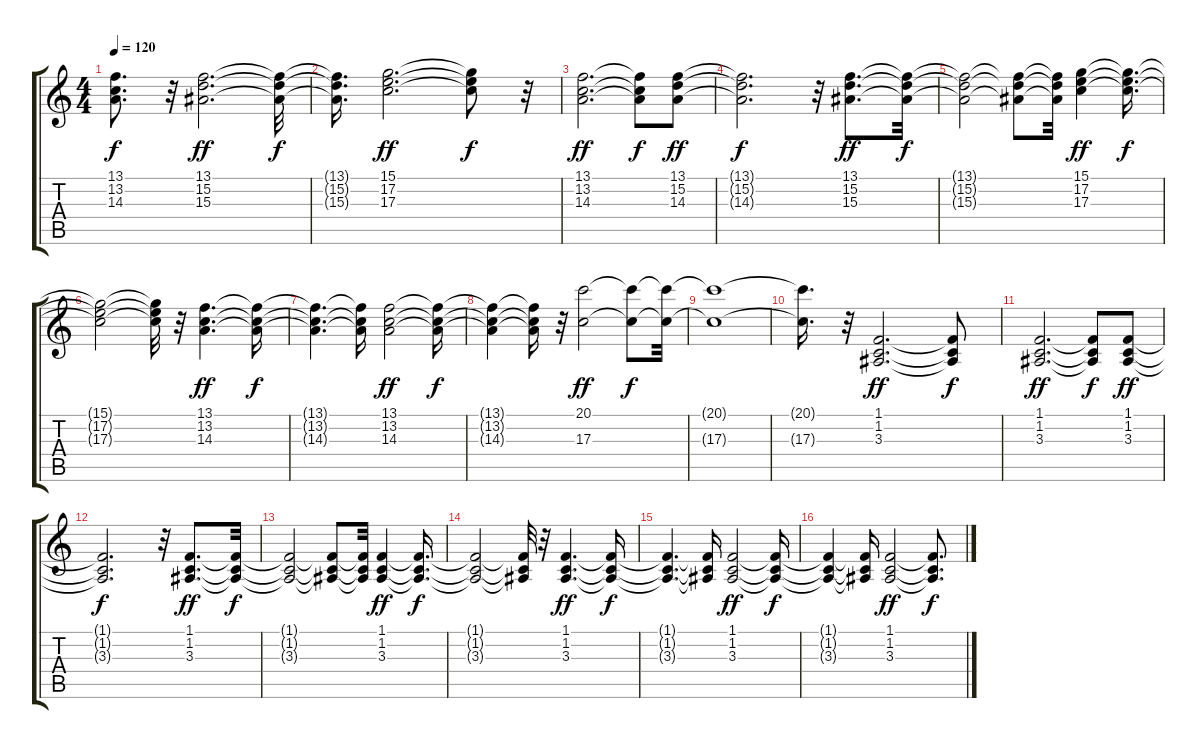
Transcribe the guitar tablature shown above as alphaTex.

\track "" {instrument rockorgan}
\staff {score tabs}
\tuning (E4 B3 G3 D3 A2 E2) {hide}
\ts (4 4)
\tempo 120
\clef g2
\ks c
(13.1{t} 13.2{t} 14.3{t}).8{d dy f} r.32 (13.1 15.2 15.3).2{d dy ff} (13.1{t} 15.2{t} 15.3{t}).32{dy f} |
(13.1{t} 15.2{t} 15.3{t}).16{d} (15.1 17.2 17.3).2{d dy ff} (15.1{t} 17.2{t} 17.3{t}).8{dy f} r.32 |
(13.1 13.2 14.3).2{d dy ff} (13.1{t} 13.2{t} 14.3{t}).8{dy f} (13.1 15.2 14.3).8{dy ff} |
(13.1{t} 15.2{t} 14.3{t}).2{d dy f} r.32 (13.1 15.2 15.3).8{d dy ff} (13.1{t} 15.2{t} 15.3{t}).32{dy f} |
(13.1{t} 15.2{t} 15.3{t}).2 (13.1{t} 15.2{t} 15.3{t}).8 (13.1{t} 15.2{t} 15.3{t}).32 (15.1 17.2 17.3).4{dy ff} (15.1{t} 17.2{t} 17.3{t}).16{d dy f} |
(15.1{t} 17.2{t} 17.3{t}).2 (15.1{t} 17.2{t} 17.3{t}).32 r.32 (13.1 13.2 14.3).4{d dy ff} (13.1{t} 13.2{t} 14.3{t}).16{dy f} |
(13.1{t} 13.2{t} 14.3{t}).4{d} (13.1{t} 13.2{t} 14.3{t}).16 (13.1 13.2 14.3).2{dy ff} (13.1{t} 13.2{t} 14.3{t}).16{dy f} |
(13.1{t} 13.2{t} 14.3{t}).4 (13.1{t} 13.2{t} 14.3{t}).16 r.32 (20.1 17.3).2{dy ff} (20.1{t} 17.3{t}).8{dy f} (20.1{t} 17.3{t}).32 |
(20.1{t} 17.3{t}).1 |
(20.1{t} 17.3{t}).16{d} r.32 (1.1 1.2 3.3).2{d dy ff} (1.1{t} 1.2{t} 3.3{t}).8{dy f} |
(1.1 1.2 3.3).2{d dy ff} (1.1{t} 1.2{t} 3.3{t}).8{dy f} (1.1 1.2 3.3).8{dy ff} |
(1.1{t} 1.2{t} 3.3{t}).2{d dy f} r.32 (1.1 1.2 3.3).8{d dy ff} (1.1{t} 1.2{t} 3.3{t}).32{dy f} |
(1.1{t} 1.2{t} 3.3{t}).2 (1.1{t} 1.2{t} 3.3{t}).8 (1.1{t} 1.2{t} 3.3{t}).32 (1.1 1.2 3.3).4{dy ff} (1.1{t} 1.2{t} 3.3{t}).16{d dy f} |
(1.1{t} 1.2{t} 3.3{t}).2 (1.1{t} 1.2{t} 3.3{t}).32 r.32 (1.1 1.2 3.3).4{d dy ff} (1.1{t} 1.2{t} 3.3{t}).16{dy f} |
(1.1{t} 1.2{t} 3.3{t}).4{d} (1.1{t} 1.2{t} 3.3{t}).16 (1.1 1.2 3.3).2{dy ff} (1.1{t} 1.2{t} 3.3{t}).16{dy f} |
(1.1{t} 1.2{t} 3.3{t}).4 (1.1{t} 1.2{t} 3.3{t}).16 (1.1 1.2 3.3).2{dy ff} (1.1{t} 1.2{t} 3.3{t}).8{d dy f}
